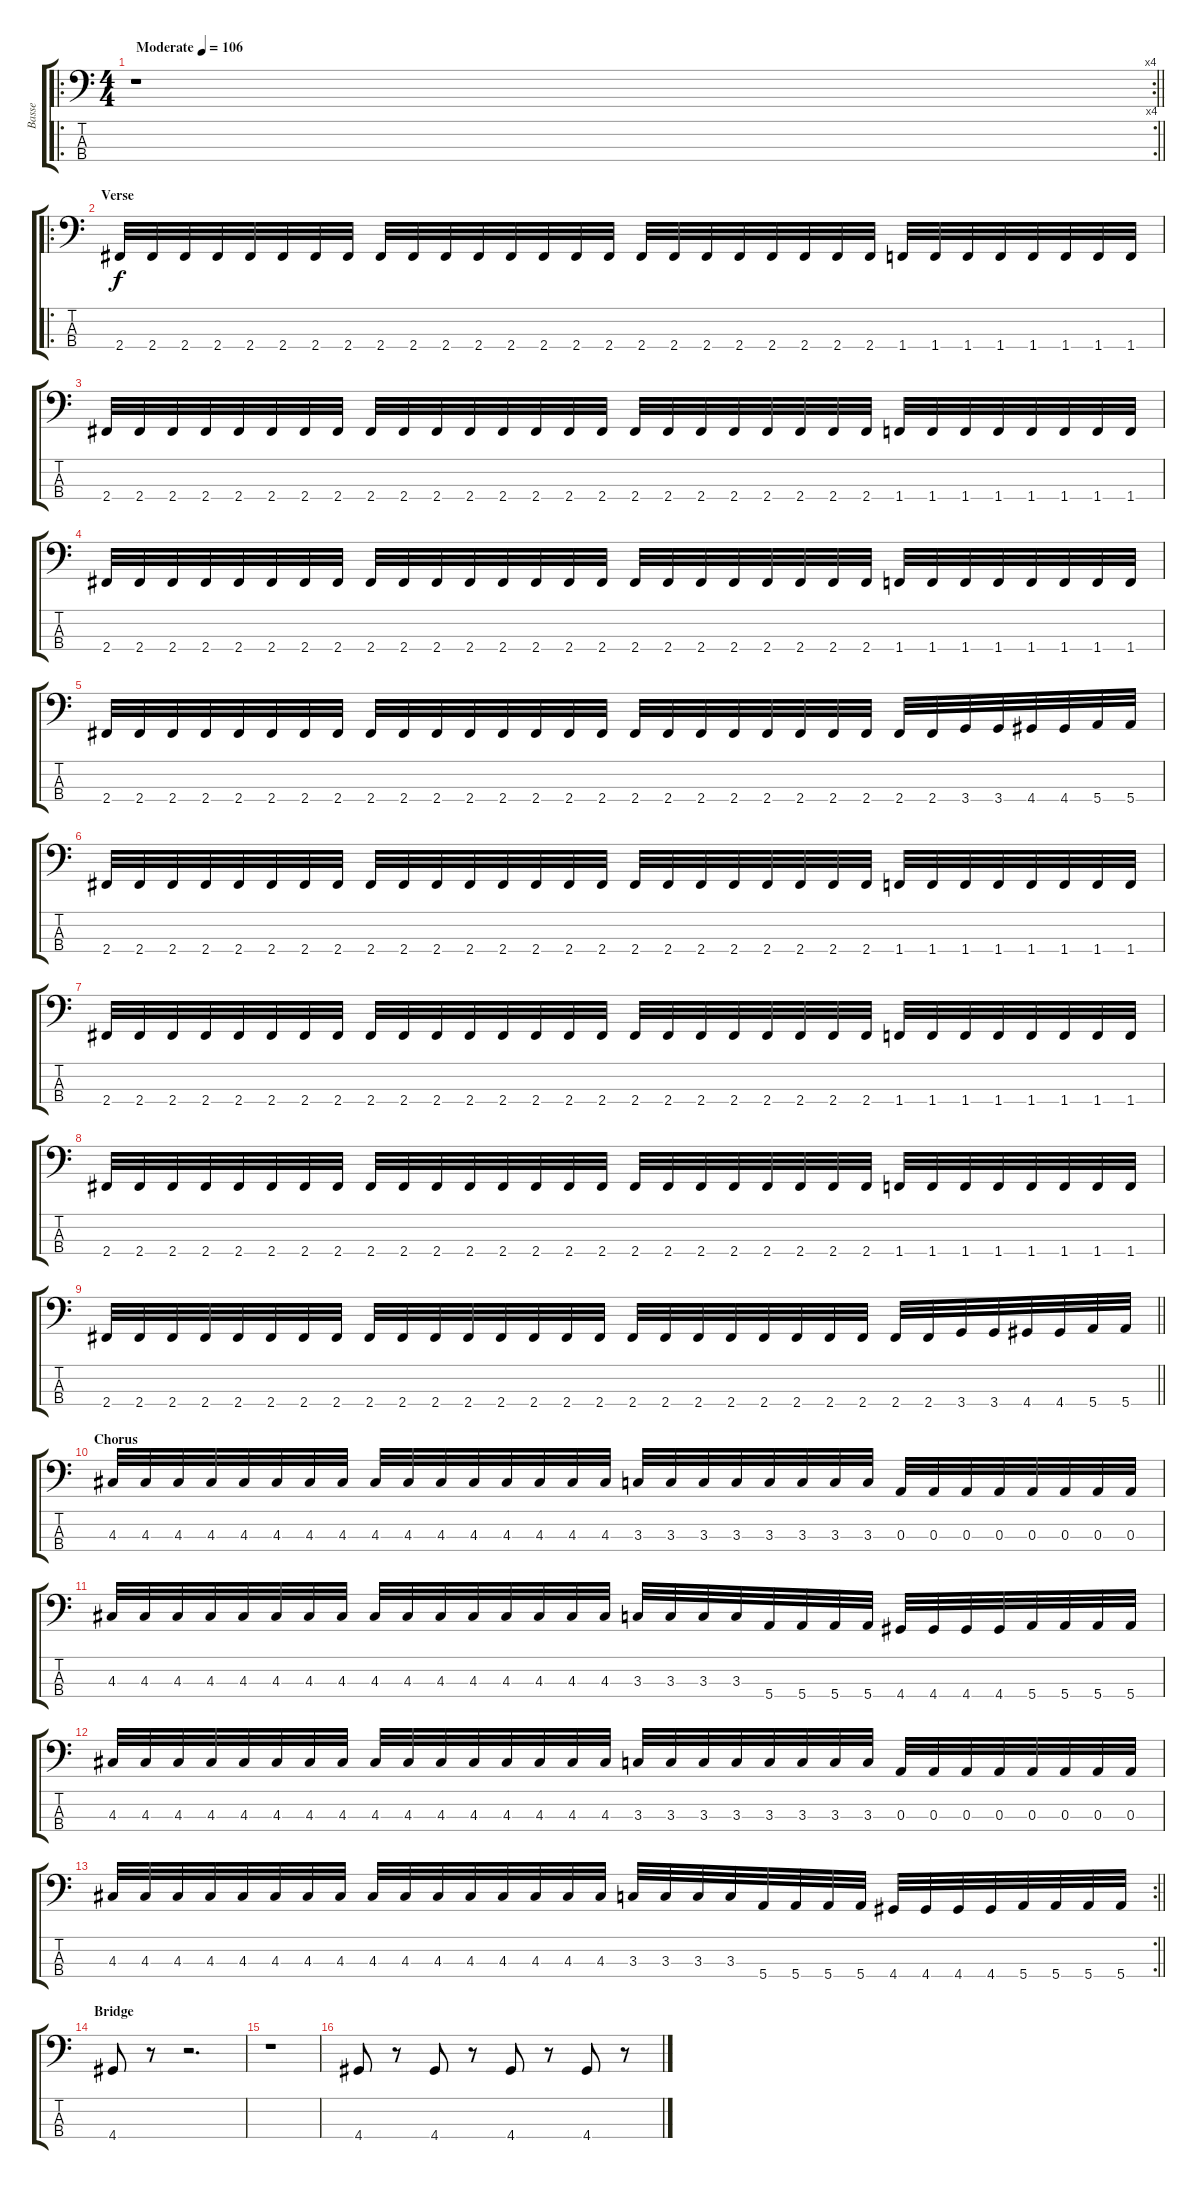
\track ("Basse" "Basse") {instrument electricbassfinger}
\staff {score tabs}
\tuning (G2 D2 A1 E1) {hide}
\ro
\rc 4
\ts (4 4)
\tempo (106 "Moderate")
\clef f4
\barLineRight lightlight
\ks c
r.1{dy f instrument electricbassfinger} |
\ro
\section ("" "Verse")
2.4.32 2.4.32 2.4.32 2.4.32 2.4.32 2.4.32 2.4.32 2.4.32 2.4.32 2.4.32 2.4.32 2.4.32 2.4.32 2.4.32 2.4.32 2.4.32 2.4.32 2.4.32 2.4.32 2.4.32 2.4.32 2.4.32 2.4.32 2.4.32 1.4.32 1.4.32 1.4.32 1.4.32 1.4.32 1.4.32 1.4.32 1.4.32 |
2.4.32 2.4.32 2.4.32 2.4.32 2.4.32 2.4.32 2.4.32 2.4.32 2.4.32 2.4.32 2.4.32 2.4.32 2.4.32 2.4.32 2.4.32 2.4.32 2.4.32 2.4.32 2.4.32 2.4.32 2.4.32 2.4.32 2.4.32 2.4.32 1.4.32 1.4.32 1.4.32 1.4.32 1.4.32 1.4.32 1.4.32 1.4.32 |
2.4.32 2.4.32 2.4.32 2.4.32 2.4.32 2.4.32 2.4.32 2.4.32 2.4.32 2.4.32 2.4.32 2.4.32 2.4.32 2.4.32 2.4.32 2.4.32 2.4.32 2.4.32 2.4.32 2.4.32 2.4.32 2.4.32 2.4.32 2.4.32 1.4.32 1.4.32 1.4.32 1.4.32 1.4.32 1.4.32 1.4.32 1.4.32 |
2.4.32 2.4.32 2.4.32 2.4.32 2.4.32 2.4.32 2.4.32 2.4.32 2.4.32 2.4.32 2.4.32 2.4.32 2.4.32 2.4.32 2.4.32 2.4.32 2.4.32 2.4.32 2.4.32 2.4.32 2.4.32 2.4.32 2.4.32 2.4.32 2.4.32 2.4.32 3.4.32 3.4.32 4.4.32 4.4.32 5.4.32 5.4.32 |
2.4.32 2.4.32 2.4.32 2.4.32 2.4.32 2.4.32 2.4.32 2.4.32 2.4.32 2.4.32 2.4.32 2.4.32 2.4.32 2.4.32 2.4.32 2.4.32 2.4.32 2.4.32 2.4.32 2.4.32 2.4.32 2.4.32 2.4.32 2.4.32 1.4.32 1.4.32 1.4.32 1.4.32 1.4.32 1.4.32 1.4.32 1.4.32 |
2.4.32 2.4.32 2.4.32 2.4.32 2.4.32 2.4.32 2.4.32 2.4.32 2.4.32 2.4.32 2.4.32 2.4.32 2.4.32 2.4.32 2.4.32 2.4.32 2.4.32 2.4.32 2.4.32 2.4.32 2.4.32 2.4.32 2.4.32 2.4.32 1.4.32 1.4.32 1.4.32 1.4.32 1.4.32 1.4.32 1.4.32 1.4.32 |
2.4.32 2.4.32 2.4.32 2.4.32 2.4.32 2.4.32 2.4.32 2.4.32 2.4.32 2.4.32 2.4.32 2.4.32 2.4.32 2.4.32 2.4.32 2.4.32 2.4.32 2.4.32 2.4.32 2.4.32 2.4.32 2.4.32 2.4.32 2.4.32 1.4.32 1.4.32 1.4.32 1.4.32 1.4.32 1.4.32 1.4.32 1.4.32 |
\barLineRight lightlight
2.4.32 2.4.32 2.4.32 2.4.32 2.4.32 2.4.32 2.4.32 2.4.32 2.4.32 2.4.32 2.4.32 2.4.32 2.4.32 2.4.32 2.4.32 2.4.32 2.4.32 2.4.32 2.4.32 2.4.32 2.4.32 2.4.32 2.4.32 2.4.32 2.4.32 2.4.32 3.4.32 3.4.32 4.4.32 4.4.32 5.4.32 5.4.32 |
\section ("" "Chorus")
4.3.32 4.3.32 4.3.32 4.3.32 4.3.32 4.3.32 4.3.32 4.3.32 4.3.32 4.3.32 4.3.32 4.3.32 4.3.32 4.3.32 4.3.32 4.3.32 3.3.32 3.3.32 3.3.32 3.3.32 3.3.32 3.3.32 3.3.32 3.3.32 0.3.32 0.3.32 0.3.32 0.3.32 0.3.32 0.3.32 0.3.32 0.3.32 |
4.3.32 4.3.32 4.3.32 4.3.32 4.3.32 4.3.32 4.3.32 4.3.32 4.3.32 4.3.32 4.3.32 4.3.32 4.3.32 4.3.32 4.3.32 4.3.32 3.3.32 3.3.32 3.3.32 3.3.32 5.4.32 5.4.32 5.4.32 5.4.32 4.4.32 4.4.32 4.4.32 4.4.32 5.4.32 5.4.32 5.4.32 5.4.32 |
4.3.32 4.3.32 4.3.32 4.3.32 4.3.32 4.3.32 4.3.32 4.3.32 4.3.32 4.3.32 4.3.32 4.3.32 4.3.32 4.3.32 4.3.32 4.3.32 3.3.32 3.3.32 3.3.32 3.3.32 3.3.32 3.3.32 3.3.32 3.3.32 0.3.32 0.3.32 0.3.32 0.3.32 0.3.32 0.3.32 0.3.32 0.3.32 |
\rc 2
\barLineRight lightlight
4.3.32 4.3.32 4.3.32 4.3.32 4.3.32 4.3.32 4.3.32 4.3.32 4.3.32 4.3.32 4.3.32 4.3.32 4.3.32 4.3.32 4.3.32 4.3.32 3.3.32 3.3.32 3.3.32 3.3.32 5.4.32 5.4.32 5.4.32 5.4.32 4.4.32 4.4.32 4.4.32 4.4.32 5.4.32 5.4.32 5.4.32 5.4.32 |
\section ("" "Bridge")
4.4.8 r.8 r.2{d} |
r.1 |
4.4.8 r.8 4.4.8 r.8 4.4.8 r.8 4.4.8 r.8
